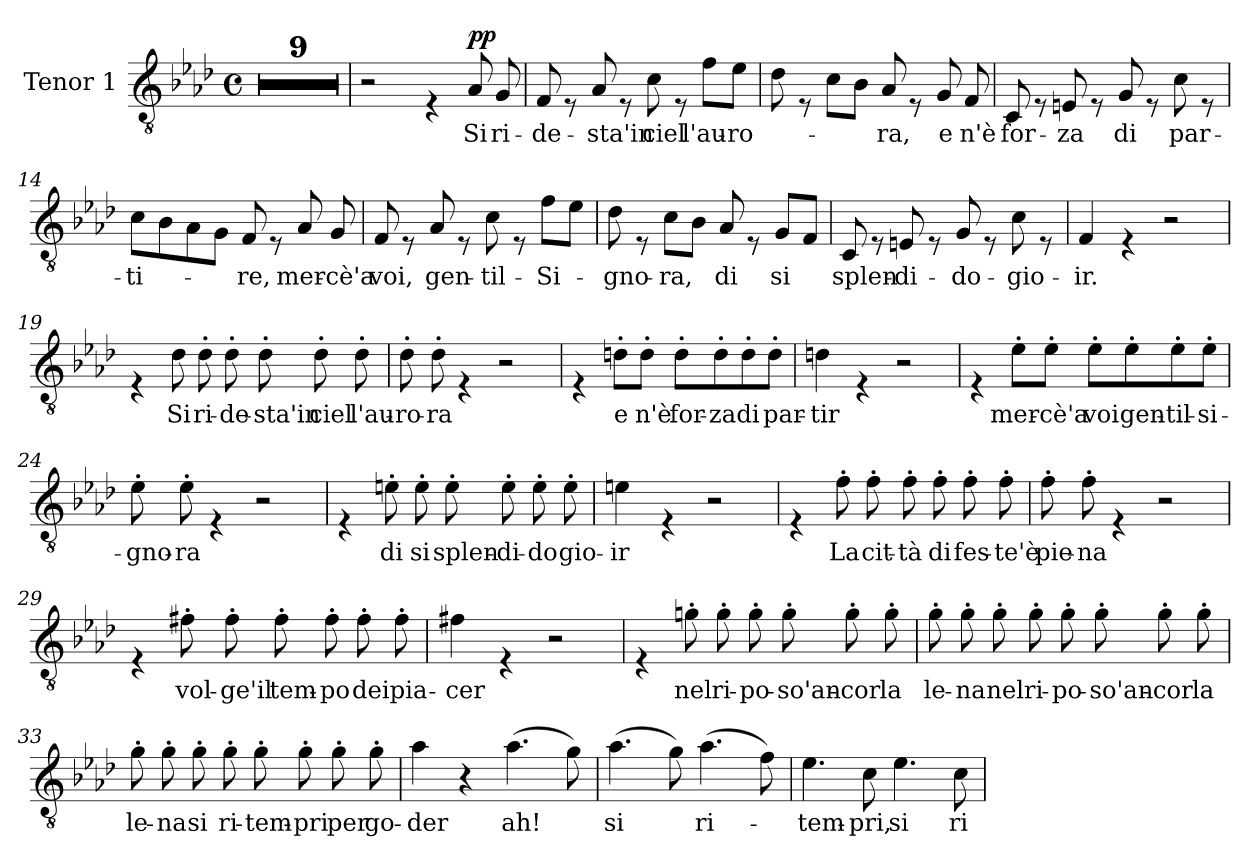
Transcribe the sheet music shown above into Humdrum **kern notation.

**kern	**text	**dynam
*part1	*part1	*part1
*staff1	*staff1	*staff1
*I"Tenor 1	*	*
*I'T.1	*	*
*clefGv2	*	*
*k[b-e-a-d-]	*	*
*A-:	*	*
*M4/4	*	*
*met(c)	*	*
=1	=1	=1
1r	.	.
=2	=2	=2
1r	.	.
=3	=3	=3
1r	.	.
=4	=4	=4
1r	.	.
=5	=5	=5
1r	.	.
!!LO:LB:g=z
=6	=6	=6
1r	.	.
=7	=7	=7
1r	.	.
=8	=8	=8
1r	.	.
=9	=9	=9
1r	.	.
!!LO:PB:g=z
=10	=10	=10
2r	.	.
4rE	.	.
!	!	!LO:DY:a
8A-/	Si	pp
8G/	ri-	.
=11	=11	=11
8F/	-de-	.
8rE	.	.
8A-/	-sta'in	.
8rE	.	.
8c\	ciel	.
8rE	.	.
8f\L	l'au-	.
8e-\J	-ro-	.
=12	=12	=12
8d-\	.	.
8rE	.	.
8c\L	.	.
8B-\J	.	.
8A-/	-ra,	.
8rE	.	.
8G/	e	.
8F/	n'è	.
=13	=13	=13
8C/	for-	.
8rE	.	.
8En/	-za	.
8rE	.	.
8G/	di	.
8rE	.	.
8c\	par-	.
8rE	.	.
!!LO:PB:g=z
=14	=14	=14
8c\L	-ti-	.
8B-\	.	.
8A-\	.	.
8G\J	.	.
8F/	-re,	.
8rE	.	.
8A-/	mer-	.
8G/	-cè'a	.
=15	=15	=15
8F/	voi,	.
8rE	.	.
8A-/	gen-	.
8rE	.	.
8c\	-til-	.
8rE	.	.
8f\L	-Si-	.
8e-\J	.	.
=16	=16	=16
8d-\	-gno-	.
8rE	.	.
8c\L	-ra,	.
8B-\J	.	.
8A-/	di	.
8rE	.	.
8G/L	si	.
8F/J	.	.
!!LO:PB:g=z
=17	=17	=17
8C/	splen-	.
8rE	.	.
8En/	-di-	.
8rE	.	.
8G/	-do-	.
8rE	.	.
8c\	-gio-	.
8rE	.	.
=18	=18	=18
4F/	-ir.	.
4rE	.	.
2r	.	.
=19	=19	=19
4rE	.	.
8d-\	Si	.
8d-'\	ri-	.
8d-'\	-de-	.
8d-'\	-sta'in	.
8d-'\	ciel	.
8d-'\	l'au-	.
!!LO:PB:g=z
=20	=20	=20
8d-'\	-ro-	.
8d-'\	-ra	.
4rE	.	.
2r	.	.
=21	=21	=21
4rE	.	.
8dn'\L	e	.
8d'\J	n'è	.
8d'\L	for-	.
8d'\	-za	.
8d'\	di	.
8d'\J	par-	.
=22	=22	=22
4dn\	-tir	.
4rE	.	.
2r	.	.
!!LO:PB:g=z
=23	=23	=23
4rE	.	.
8e-'\L	mer-	.
8e-'\J	-cè'a	.
8e-'\L	voi	.
8e-'\	gen-	.
8e-'\	-til-	.
8e-'\J	-si-	.
=24	=24	=24
8e-'\	-gno-	.
8e-'\	-ra	.
4rE	.	.
2r	.	.
!!LO:PB:g=z
=25	=25	=25
4rE	.	.
8en'\	di	.
8e'\	si	.
8e'\	splen-	.
8e'\	-di-	.
8e'\	-do	.
8e'\	gio-	.
=26	=26	=26
4en\	-ir	.
4rE	.	.
2r	.	.
=27	=27	=27
4rE	.	.
8f'\	La	.
8f'\	cit-	.
8f'\	-tà	.
8f'\	di	.
8f'\	fes-	.
8f'\	-te'è	.
!!LO:PB:g=z
=28	=28	=28
8f'\	pie-	.
8f'\	-na	.
4rE	.	.
2r	.	.
=29	=29	=29
4rE	.	.
8f#X'\	vol-	.
8f#'\	-ge'il	.
8f#'\	tem-	.
8f#'\	-po	.
8f#'\	dei	.
8f#'\	pia-	.
!!LO:PB:g=z
=30	=30	=30
4f#X\	-cer	.
4rE	.	.
2r	.	.
=31	=31	=31
4rE	.	.
8gn'\	nel	.
8g'\	ri-	.
8g'\	-po-	.
8g'\	-so'an-	.
8g'\	-cor	.
8g'\	la	.
!!LO:PB:g=z
=32	=32	=32
8g'\	le-	.
8g'\	-na	.
8g'\	nel	.
8g'\	ri-	.
8g'\	-po-	.
8g'\	-so'an-	.
8g'\	-cor	.
8g'\	la	.
=33	=33	=33
8g'\	le-	.
8g'\	-na	.
8g'\	si	.
8g'\	ri-	.
8g'\	-tem-	.
8g'\	-pri	.
8g'\	per	.
8g'\	go-	.
=34	=34	=34
4a-\	-der	.
4r	.	.
(4.a-\	ah!	.
8g\)	.	.
!!LO:PB:g=z
=35	=35	=35
(4.a-\	si	.
8g\)	.	.
(4.a-\	ri-	.
8f\)	.	.
=36	=36	=36
4.e-\	-tem-	.
8c\	-pri,	.
4.e-\	si	.
8c\	ri-	.
=	=	=
*-	*-	*-
